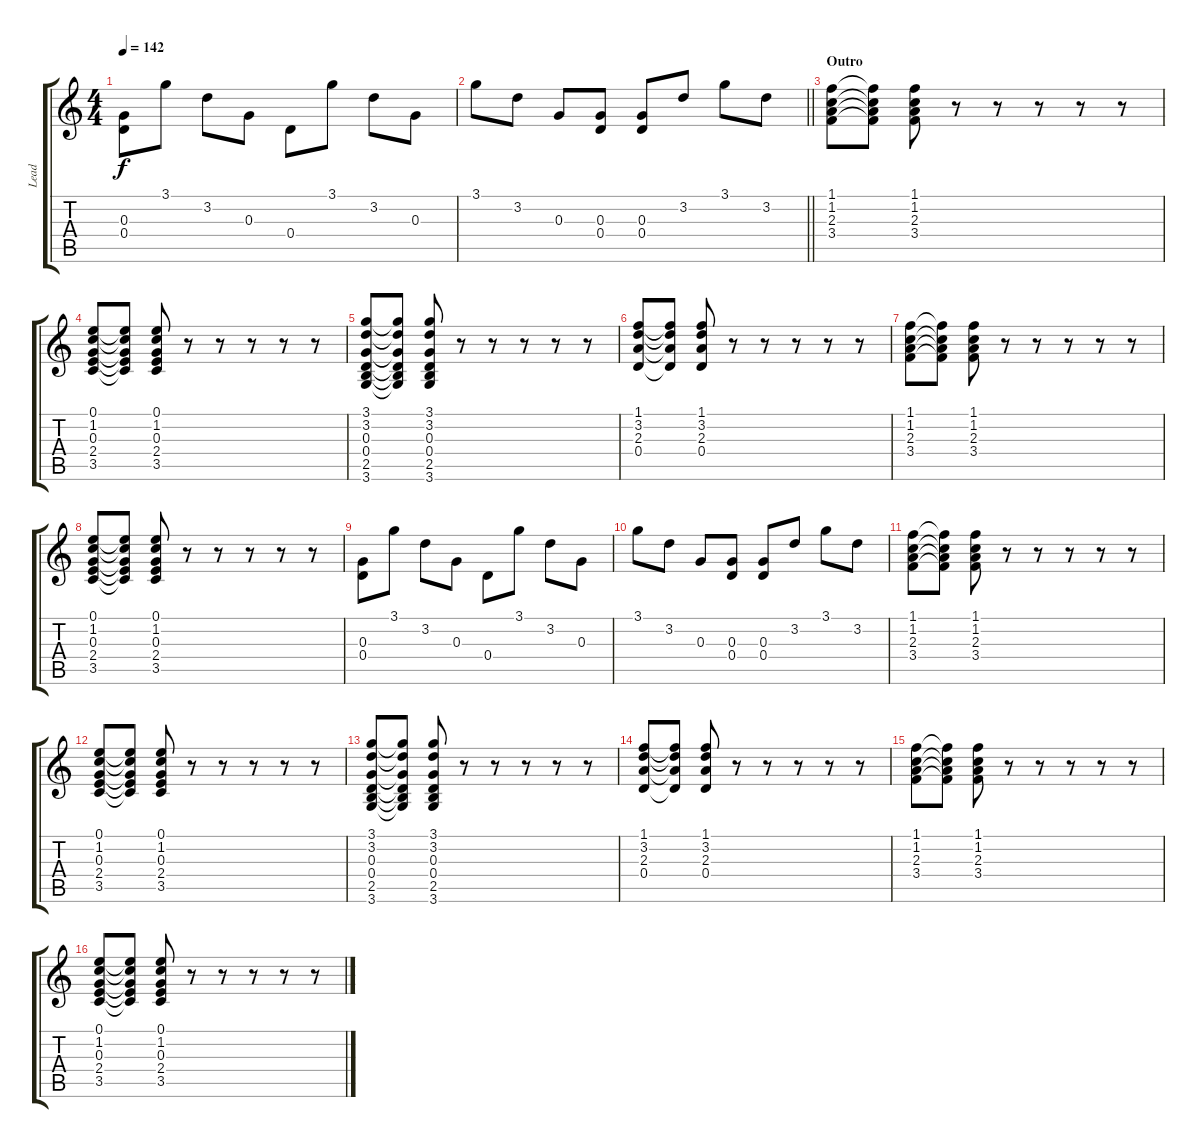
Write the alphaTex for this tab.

\track ("Lead" "Lead") {instrument electricguitarclean}
\staff {score tabs}
\tuning (E4 B3 G3 D3 A2 E2) {hide}
\ts (4 4)
\tempo 142
\clef g2
\ks c
(0.3 0.4).8{dy f} 3.1.8 3.2.8 0.3.8 0.4.8 3.1.8 3.2.8 0.3.8 |
\barLineRight lightlight
3.1.8 3.2.8 0.3.8 (0.3 0.4).8 (0.3 0.4).8 3.2.8 3.1.8 3.2.8 |
\section ("" "Outro")
(1.1 1.2 2.3 3.4).8 (1.1{t} 1.2{t} 2.3{t} 3.4{t}).8 (1.1 1.2 2.3 3.4).8 r.8 r.8 r.8 r.8 r.8 |
(0.1 1.2 0.3 2.4 3.5).8 (0.1{t} 1.2{t} 0.3{t} 2.4{t} 3.5{t}).8 (0.1 1.2 0.3 2.4 3.5).8 r.8 r.8 r.8 r.8 r.8 |
(3.1 3.2 0.3 0.4 2.5 3.6).8 (3.1{t} 3.2{t} 0.3{t} 0.4{t} 2.5{t} 3.6{t}).8 (3.1 3.2 0.3 0.4 2.5 3.6).8 r.8 r.8 r.8 r.8 r.8 |
(1.1 3.2 2.3 0.4).8 (1.1{t} 3.2{t} 2.3{t} 0.4{t}).8 (1.1 3.2 2.3 0.4).8 r.8 r.8 r.8 r.8 r.8 |
(1.1 1.2 2.3 3.4).8 (1.1{t} 1.2{t} 2.3{t} 3.4{t}).8 (1.1 1.2 2.3 3.4).8 r.8 r.8 r.8 r.8 r.8 |
(0.1 1.2 0.3 2.4 3.5).8 (0.1{t} 1.2{t} 0.3{t} 2.4{t} 3.5{t}).8 (0.1 1.2 0.3 2.4 3.5).8 r.8 r.8 r.8 r.8 r.8 |
(0.3 0.4).8 3.1.8 3.2.8 0.3.8 0.4.8 3.1.8 3.2.8 0.3.8 |
3.1.8 3.2.8 0.3.8 (0.3 0.4).8 (0.3 0.4).8 3.2.8 3.1.8 3.2.8 |
(1.1 1.2 2.3 3.4).8 (1.1{t} 1.2{t} 2.3{t} 3.4{t}).8 (1.1 1.2 2.3 3.4).8 r.8 r.8 r.8 r.8 r.8 |
(0.1 1.2 0.3 2.4 3.5).8 (0.1{t} 1.2{t} 0.3{t} 2.4{t} 3.5{t}).8 (0.1 1.2 0.3 2.4 3.5).8 r.8 r.8 r.8 r.8 r.8 |
(3.1 3.2 0.3 0.4 2.5 3.6).8 (3.1{t} 3.2{t} 0.3{t} 0.4{t} 2.5{t} 3.6{t}).8 (3.1 3.2 0.3 0.4 2.5 3.6).8 r.8 r.8 r.8 r.8 r.8 |
(1.1 3.2 2.3 0.4).8 (1.1{t} 3.2{t} 2.3{t} 0.4{t}).8 (1.1 3.2 2.3 0.4).8 r.8 r.8 r.8 r.8 r.8 |
(1.1 1.2 2.3 3.4).8 (1.1{t} 1.2{t} 2.3{t} 3.4{t}).8 (1.1 1.2 2.3 3.4).8 r.8 r.8 r.8 r.8 r.8 |
(0.1 1.2 0.3 2.4 3.5).8 (0.1{t} 1.2{t} 0.3{t} 2.4{t} 3.5{t}).8 (0.1 1.2 0.3 2.4 3.5).8 r.8 r.8 r.8 r.8 r.8
